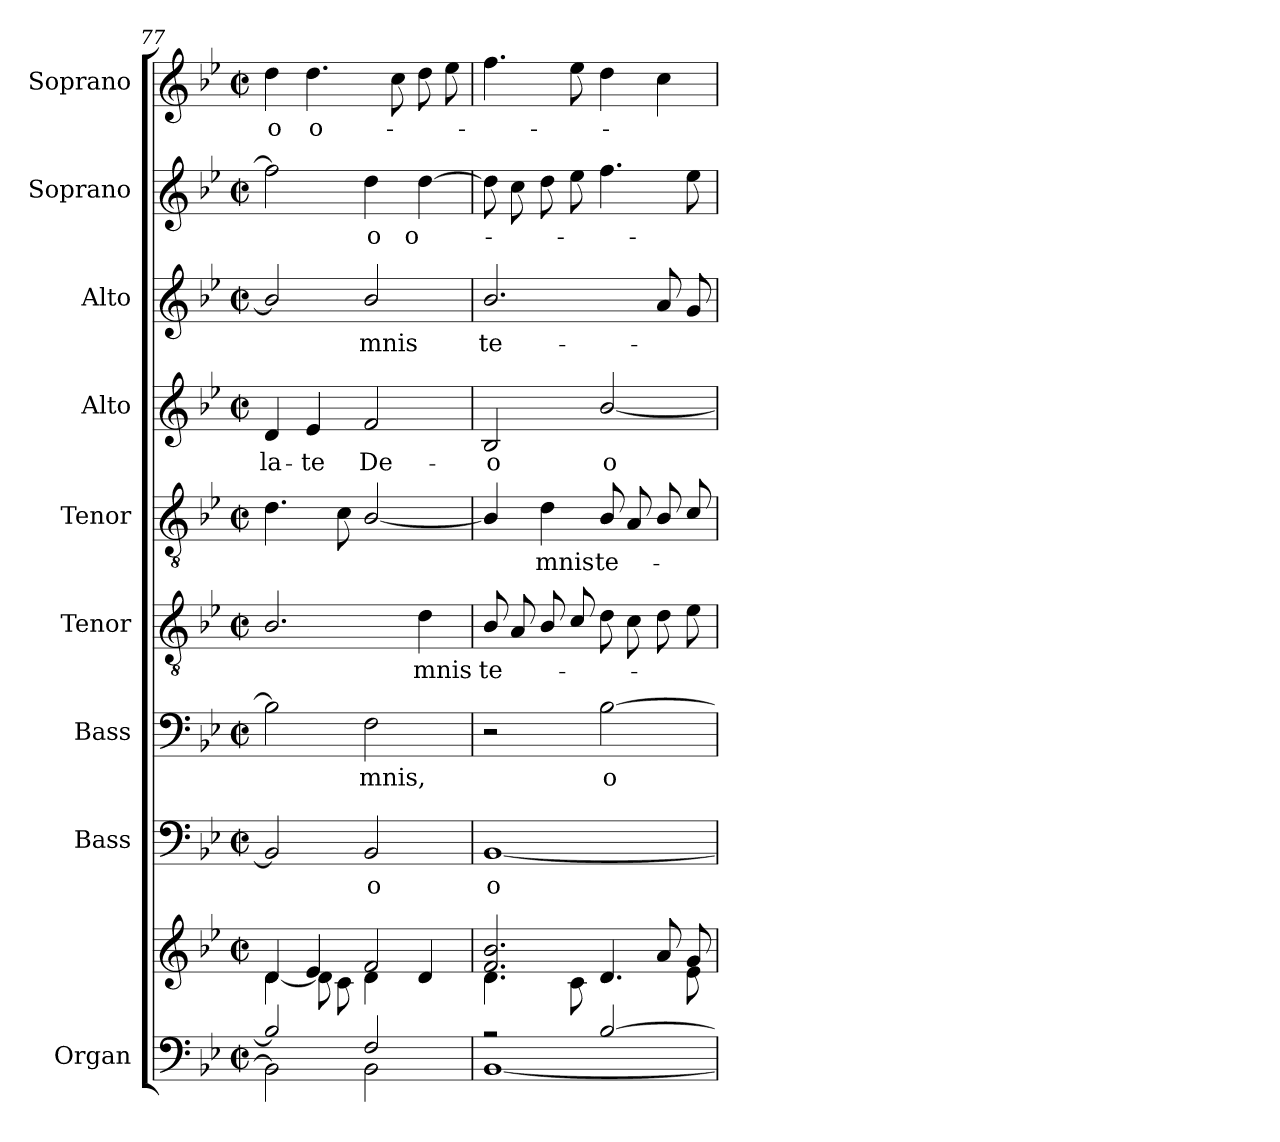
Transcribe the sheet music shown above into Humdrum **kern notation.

**kern	**kern	**kern	**text	**kern	**text	**kern	**text	**kern	**text	**kern	**text	**kern	**text	**kern	**text	**kern	**text
*part9	*part9	*part8	*part8	*part7	*part7	*part6	*part6	*part5	*part5	*part4	*part4	*part3	*part3	*part2	*part2	*part1	*part1
*staff10	*staff9	*staff8	*staff8	*staff7	*staff7	*staff6	*staff6	*staff5	*staff5	*staff4	*staff4	*staff3	*staff3	*staff2	*staff2	*staff1	*staff1
*I"Organ	*	*I"Bass	*	*I"Bass	*	*I"Tenor	*	*I"Tenor	*	*I"Alto	*	*I"Alto	*	*I"Soprano	*	*I"Soprano	*
*I'Organ.	*	*I'B.	*	*I'B.	*	*I'T.	*	*I'T.	*	*I'A.	*	*I'A.	*	*I'S.	*	*I'S.	*
*clefF4	*clefG2	*clefF4	*	*clefF4	*	*clefGv2	*	*clefGv2	*	*clefG2	*	*clefG2	*	*clefG2	*	*clefG2	*
*	*	*	*	*	*	*ITrd7c12	*	*ITrd7c12	*	*	*	*	*	*	*	*	*
*k[b-e-]	*k[b-e-]	*k[b-e-]	*	*k[b-e-]	*	*k[b-e-]	*	*k[b-e-]	*	*k[b-e-]	*	*k[b-e-]	*	*k[b-e-]	*	*k[b-e-]	*
*B-:	*B-:	*B-:	*	*B-:	*	*B-:	*	*B-:	*	*B-:	*	*B-:	*	*B-:	*	*B-:	*
*M2/2	*M2/2	*M2/2	*	*M2/2	*	*M2/2	*	*M2/2	*	*M2/2	*	*M2/2	*	*M2/2	*	*M2/2	*
*met(c|)	*met(c|)	*met(c|)	*	*met(c|)	*	*met(c|)	*	*met(c|)	*	*met(c|)	*	*met(c|)	*	*met(c|)	*	*met(c|)	*
=77	=77	=77	=77	=77	=77	=77	=77	=77	=77	=77	=77	=77	=77	=77	=77	=77	=77
*^	*^	*	*	*	*	*	*	*	*	*	*	*	*	*	*	*	*
!	!	!	!	!	!	!	!	!	!	!	!	!	!LO:LY:b:color=#000000	!	!	!	!	!	!
!	!	!	!	!	!	!	!	!	!	!	!	!	!	!	!	!	!	!	!LO:LY:b:color=#000000
2B-i/]	2BB-i\]	4di/	[4di\	2BB-i/]	.	2B-i\]	.	2.BB-i/	.	4.Di\	.	4di/	-la-	2b-i/]	.	2ffi\]	.	4ddi\	-o
!	!	!	!	!	!	!	!	!	!	!	!	!	!LO:LY:b:color=#000000	!	!	!	!	!	!
!	!	!	!	!	!	!	!	!	!	!	!	!	!	!	!	!	!	!	!LO:LY:b:color=#000000
.	.	4e-i/	8di\]	.	.	.	.	.	.	.	.	4e-i/	-te	.	.	.	.	4.ddi\	o-
.	.	.	8ci\	.	.	.	.	.	.	8Ci\	.	.	.	.	.	.	.	.	.
!	!	!	!	!	!LO:LY:b:color=#000000	!	!	!	!	!	!	!	!	!	!	!	!	!	!
!	!	!	!	!	!	!	!LO:LY:b:color=#000000	!	!	!	!	!	!	!	!	!	!	!	!
!	!	!	!	!	!	!	!	!	!	!	!	!	!LO:LY:b:color=#000000	!	!	!	!	!	!
!	!	!	!	!	!	!	!	!	!	!	!	!	!	!	!LO:LY:b:color=#000000	!	!	!	!
!	!	!	!	!	!	!	!	!	!	!	!	!	!	!	!	!	!LO:LY:b:color=#000000	!	!
2Fi/	2BB-i\	2fi/	4di\	2BB-i/	-o	2Fi\	-mnis,	.	.	[2BB-i/	.	2fi/	De-	2b-i/	-mnis	4ddi\	-o	.	.
.	.	.	.	.	.	.	.	.	.	.	.	.	.	.	.	.	.	8cci\	.
!	!	!	!	!	!	!	!	!	!LO:LY:b:color=#000000	!	!	!	!	!	!	!	!	!	!
!	!	!	!	!	!	!	!	!	!	!	!	!	!	!	!	!	!LO:LY:b:color=#000000	!	!
.	.	.	4di/	.	.	.	.	4Di\	-mnis	.	.	.	.	.	.	[4ddi\	o-	8ddi\	.
.	.	.	.	.	.	.	.	.	.	.	.	.	.	.	.	.	.	8ee-i\	.
=78	=78	=78	=78	=78	=78	=78	=78	=78	=78	=78	=78	=78	=78	=78	=78	=78	=78	=78	=78
!	!	!	!	!	!LO:LY:b:color=#000000	!	!	!	!	!	!	!	!	!	!	!	!	!	!
!	!	!	!	!	!	!	!	!	!LO:LY:b:color=#000000	!	!	!	!	!	!	!	!	!	!
!	!	!	!	!	!	!	!	!	!	!	!	!	!LO:LY:b:color=#000000	!	!	!	!	!	!
!	!	!	!	!	!	!	!	!	!	!	!	!	!	!	!LO:LY:b:color=#000000	!	!	!	!
2r	[1BB-i	2.fi/ 2.b-i	4.di\	[1BB-i	o-	2r	.	8BB-i/	te-	4BB-i/]	.	2B-i/	-o	2.b-i/	te-	8ddi\]	.	4.ffi\	.
.	.	.	.	.	.	.	.	8AAi/	.	.	.	.	.	.	.	8cci\	.	.	.
!	!	!	!	!	!	!	!	!	!	!	!LO:LY:b:color=#000000	!	!	!	!	!	!	!	!
.	.	.	.	.	.	.	.	8BB-i/	.	4Di\	-mnis	.	.	.	.	8ddi\	.	.	.
.	.	.	8ci\	.	.	.	.	8Ci/	.	.	.	.	.	.	.	8ee-i\	.	8ee-i\	.
!	!	!	!	!	!	!	!LO:LY:b:color=#000000	!	!	!	!	!	!	!	!	!	!	!	!
!	!	!	!	!	!	!	!	!	!	!	!LO:LY:b:color=#000000	!	!	!	!	!	!	!	!
!	!	!	!	!	!	!	!	!	!	!	!	!	!LO:LY:b:color=#000000	!	!	!	!	!	!
[2B-i/	.	.	4.di/	.	.	[2B-i\	o-	8Di\	.	8BB-i/	te-	[2b-i/	o-	.	.	4.ffi\	.	4ddi\	.
.	.	.	.	.	.	.	.	8Ci\	.	8AAi/	.	.	.	.	.	.	.	.	.
.	.	8ai/	.	.	.	.	.	8Di\	.	8BB-i/	.	.	.	8ai/	.	.	.	4cci\	.
.	.	8gi/	8e-i\	.	.	.	.	8E-i\	.	8Ci/	.	.	.	8gi/	.	8ee-i\	.	.	.
*v	*v	*	*	*	*	*	*	*	*	*	*	*	*	*	*	*	*	*	*
*	*v	*v	*	*	*	*	*	*	*	*	*	*	*	*	*	*	*	*
=	=	=	=	=	=	=	=	=	=	=	=	=	=	=	=	=	=
*-	*-	*-	*-	*-	*-	*-	*-	*-	*-	*-	*-	*-	*-	*-	*-	*-	*-
